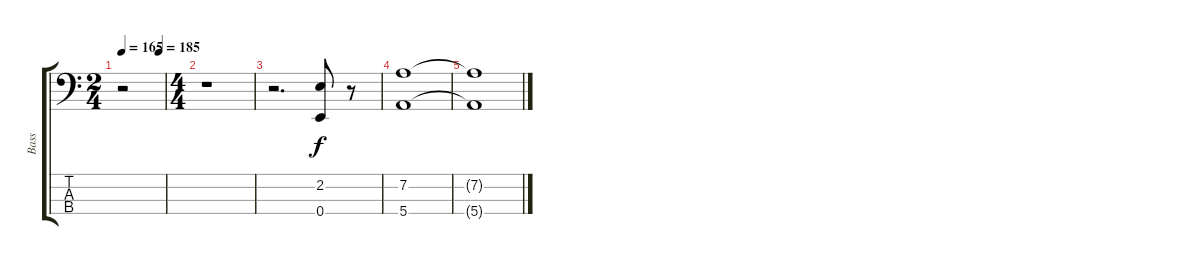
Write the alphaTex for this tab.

\track ("Bass" "Bass") {instrument electricbassfinger}
\staff {score tabs}
\tuning (G2 D2 A1 E1) {hide}
\ts (2 4)
\tempo 165
\tempo (185 0.875)
\clef f4
\ks c
r.2{dy f} |
\ts (4 4)
r.1 |
r.2{d} (2.2 0.4).8 r.8 |
(7.2 5.4).1 |
(7.2{t} 5.4{t}).1
